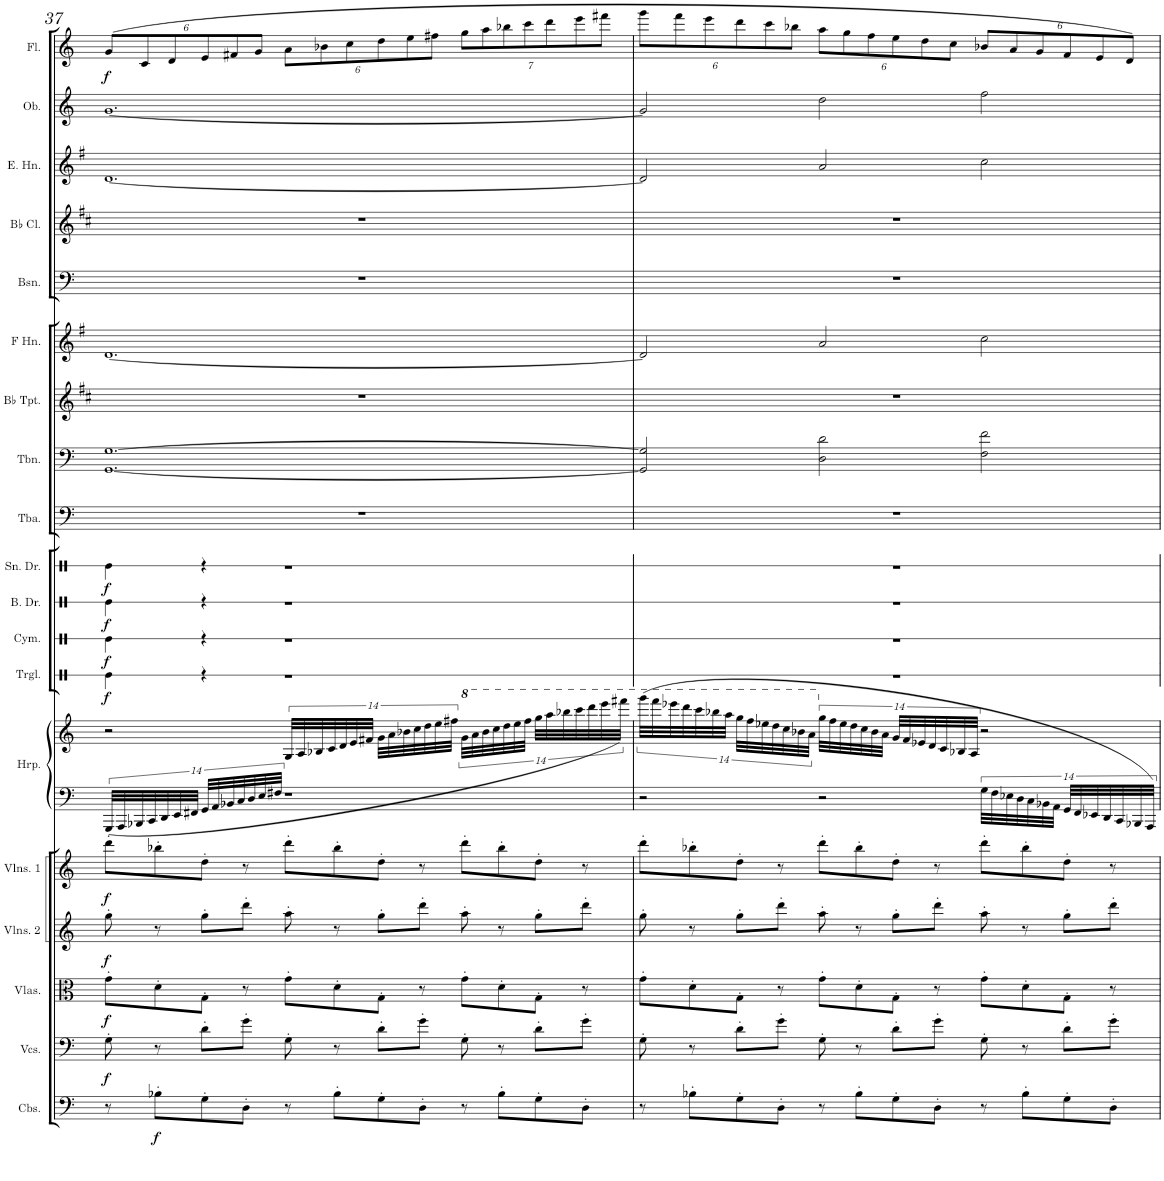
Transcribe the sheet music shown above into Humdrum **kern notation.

**kern	**dynam	**kern	**dynam	**kern	**dynam	**kern	**dynam	**kern	**dynam	**kern	**kern	**kern	**dynam	**kern	**dynam	**kern	**dynam	**kern	**dynam	**kern	**kern	**kern	**kern	**kern	**kern	**kern	**kern	**kern	**dynam
*part19	*part19	*part18	*part18	*part17	*part17	*part16	*part16	*part15	*part15	*part14	*part14	*part13	*part13	*part12	*part12	*part11	*part11	*part10	*part10	*part9	*part8	*part7	*part6	*part5	*part4	*part3	*part2	*part1	*part1
*staff20	*staff20	*staff19	*staff19	*staff18	*staff18	*staff17	*staff17	*staff16	*staff16	*staff15	*staff14	*staff13	*staff13	*staff12	*staff12	*staff11	*staff11	*staff10	*staff10	*staff9	*staff8	*staff7	*staff6	*staff5	*staff4	*staff3	*staff2	*staff1	*staff1
*I"Contrabasses	*	*I"Violoncellos	*	*I"Violas	*	*I"Violins 2	*	*I"Violins 1	*	*I"Harp	*	*I"Triangle	*	*I"Cymbal	*	*I"Bass Drum	*	*I"Snare Drum	*	*I"Tuba	*I"Trombone	*I"Bb Trumpet	*I"F Horn	*I"Bassoon	*I"Bb Clarinet	*I"English Horn	*I"Oboe	*I"Flute	*
*I'Cbs.	*	*I'Vcs.	*	*I'Vlas.	*	*I'Vlns. 2	*	*I'Vlns. 1	*	*I'Hrp.	*	*I'Trgl.	*	*I'Cym.	*	*I'B. Dr.	*	*I'Sn. Dr.	*	*I'Tba.	*I'Tbn.	*I'Bb Tpt.	*I'F Hn.	*I'Bsn.	*I'Bb Cl.	*I'E. Hn.	*I'Ob.	*I'Fl.	*
!!LO:PB:g=z
*clefF4	*	*clefF4	*	*clefC3	*	*clefG2	*	*clefG2	*	*clefF4	*clefG2	*clefX	*	*clefX	*	*clefX	*	*clefX	*	*clefF4	*clefF4	*clefG2	*clefG2	*clefF4	*clefG2	*clefG2	*clefG2	*clefG2	*
*Trd7c12	*	*	*	*	*	*	*	*	*	*	*	*	*	*	*	*	*	*	*	*	*	*Trd1c2	*Trd4c7	*	*Trd1c2	*Trd4c7	*	*	*
*k[]	*	*k[]	*	*k[]	*	*k[]	*	*k[]	*	*k[]	*k[]	*k[]	*	*k[]	*	*k[]	*	*k[]	*	*k[]	*k[]	*k[f#c#]	*k[f#]	*k[]	*k[f#c#]	*k[f#]	*k[]	*k[]	*
*M3/2	*	*M3/2	*	*M3/2	*	*M3/2	*	*M3/2	*	*M3/2	*M3/2	*M3/2	*	*M3/2	*	*M3/2	*	*M3/2	*	*M3/2	*M3/2	*M3/2	*M3/2	*M3/2	*M3/2	*M3/2	*M3/2	*M3/2	*
*	*	*	*	*	*	*	*	*	*	*	*	*	*	*	*	*	*	*	*	*	*	*	*	*	*	*	*	*Xbrackettup	*
=37	=37	=37	=37	=37	=37	=37	=37	=37	=37	=37	=37	=37	=37	=37	=37	=37	=37	=37	=37	=37	=37	=37	=37	=37	=37	=37	=37	=37	=37
!	!	!	!LO:DY:b	!	!LO:DY:b	!	!LO:DY:b	!	!LO:DY:b	!	!	!	!LO:DY:b	!	!LO:DY:b	!	!LO:DY:b	!	!LO:DY:b	!	!	!	!	!	!	!	!	!	!LO:DY:b
8r	.	8G'\	f	8g'\L	f	8gg'\	f	8ddd'\L	f	(28GGG/LLL	2r	4Re\	f	4Re\	f	4Re\	f	4Re\	f	1.r	[1.GG [1.G	1.r	[1.d	1.r	1.r	[1.d	[1.g	(12g/L	f
.	.	.	.	.	.	.	.	.	.	28AAA/	.	.	.	.	.	.	.	.	.	.	.	.	.	.	.	.	.	.	.
.	.	.	.	.	.	.	.	.	.	28BBB-X/	.	.	.	.	.	.	.	.	.	.	.	.	.	.	.	.	.	.	.
.	.	.	.	.	.	.	.	.	.	.	.	.	.	.	.	.	.	.	.	.	.	.	.	.	.	.	.	12c/	.
.	.	.	.	.	.	.	.	.	.	28CC/	.	.	.	.	.	.	.	.	.	.	.	.	.	.	.	.	.	.	.
!	!LO:DY:b	!	!	!	!	!	!	!	!	!	!	!	!	!	!	!	!	!	!	!	!	!	!	!	!	!	!	!	!
8B-X'\L	f	8r	.	8d'\	.	8r	.	8bb-X'\	.	.	.	.	.	.	.	.	.	.	.	.	.	.	.	.	.	.	.	.	.
.	.	.	.	.	.	.	.	.	.	28DD/	.	.	.	.	.	.	.	.	.	.	.	.	.	.	.	.	.	.	.
.	.	.	.	.	.	.	.	.	.	.	.	.	.	.	.	.	.	.	.	.	.	.	.	.	.	.	.	12d/	.
.	.	.	.	.	.	.	.	.	.	28EE/	.	.	.	.	.	.	.	.	.	.	.	.	.	.	.	.	.	.	.
.	.	.	.	.	.	.	.	.	.	28FF#X/JJJ	.	.	.	.	.	.	.	.	.	.	.	.	.	.	.	.	.	.	.
8G'\	.	8d'\L	.	8G'\J	.	8gg'\L	.	8dd'\J	.	28GG/LLL	.	4r	.	4r	.	4r	.	4r	.	.	.	.	.	.	.	.	.	12e/	.
.	.	.	.	.	.	.	.	.	.	28AA/	.	.	.	.	.	.	.	.	.	.	.	.	.	.	.	.	.	.	.
.	.	.	.	.	.	.	.	.	.	28BB-X/	.	.	.	.	.	.	.	.	.	.	.	.	.	.	.	.	.	.	.
.	.	.	.	.	.	.	.	.	.	.	.	.	.	.	.	.	.	.	.	.	.	.	.	.	.	.	.	12f#X/	.
.	.	.	.	.	.	.	.	.	.	28C/	.	.	.	.	.	.	.	.	.	.	.	.	.	.	.	.	.	.	.
8D'\J	.	8g'\J	.	8r	.	8ddd'\J	.	8r	.	.	.	.	.	.	.	.	.	.	.	.	.	.	.	.	.	.	.	.	.
.	.	.	.	.	.	.	.	.	.	28D/	.	.	.	.	.	.	.	.	.	.	.	.	.	.	.	.	.	.	.
.	.	.	.	.	.	.	.	.	.	.	.	.	.	.	.	.	.	.	.	.	.	.	.	.	.	.	.	12g/J	.
.	.	.	.	.	.	.	.	.	.	28E/	.	.	.	.	.	.	.	.	.	.	.	.	.	.	.	.	.	.	.
.	.	.	.	.	.	.	.	.	.	28F#X/JJJ	.	.	.	.	.	.	.	.	.	.	.	.	.	.	.	.	.	.	.
8r	.	8G'\	.	8g'\L	.	8aa'\	.	8ddd'\L	.	1r	28G/LLL	1r	.	1r	.	1r	.	1r	.	.	.	.	.	.	.	.	.	12a\L	.
.	.	.	.	.	.	.	.	.	.	.	28A/	.	.	.	.	.	.	.	.	.	.	.	.	.	.	.	.	.	.
.	.	.	.	.	.	.	.	.	.	.	28B-X/	.	.	.	.	.	.	.	.	.	.	.	.	.	.	.	.	.	.
.	.	.	.	.	.	.	.	.	.	.	.	.	.	.	.	.	.	.	.	.	.	.	.	.	.	.	.	12b-X\	.
.	.	.	.	.	.	.	.	.	.	.	28c/	.	.	.	.	.	.	.	.	.	.	.	.	.	.	.	.	.	.
8B-'\L	.	8r	.	8d'\	.	8r	.	8bb-'\	.	.	.	.	.	.	.	.	.	.	.	.	.	.	.	.	.	.	.	.	.
.	.	.	.	.	.	.	.	.	.	.	28d/	.	.	.	.	.	.	.	.	.	.	.	.	.	.	.	.	.	.
.	.	.	.	.	.	.	.	.	.	.	.	.	.	.	.	.	.	.	.	.	.	.	.	.	.	.	.	12cc\	.
.	.	.	.	.	.	.	.	.	.	.	28e/	.	.	.	.	.	.	.	.	.	.	.	.	.	.	.	.	.	.
.	.	.	.	.	.	.	.	.	.	.	28f#X/JJJ	.	.	.	.	.	.	.	.	.	.	.	.	.	.	.	.	.	.
8G'\	.	8d'\L	.	8G'\J	.	8gg'\L	.	8dd'\J	.	.	28g\LLL	.	.	.	.	.	.	.	.	.	.	.	.	.	.	.	.	12dd\	.
.	.	.	.	.	.	.	.	.	.	.	28a\	.	.	.	.	.	.	.	.	.	.	.	.	.	.	.	.	.	.
.	.	.	.	.	.	.	.	.	.	.	28b-X\	.	.	.	.	.	.	.	.	.	.	.	.	.	.	.	.	.	.
.	.	.	.	.	.	.	.	.	.	.	.	.	.	.	.	.	.	.	.	.	.	.	.	.	.	.	.	12ee\	.
.	.	.	.	.	.	.	.	.	.	.	28cc\	.	.	.	.	.	.	.	.	.	.	.	.	.	.	.	.	.	.
8D'\J	.	8g'\J	.	8r	.	8ddd'\J	.	8r	.	.	.	.	.	.	.	.	.	.	.	.	.	.	.	.	.	.	.	.	.
.	.	.	.	.	.	.	.	.	.	.	28dd\	.	.	.	.	.	.	.	.	.	.	.	.	.	.	.	.	.	.
.	.	.	.	.	.	.	.	.	.	.	.	.	.	.	.	.	.	.	.	.	.	.	.	.	.	.	.	12ff#X\J	.
.	.	.	.	.	.	.	.	.	.	.	28ee\	.	.	.	.	.	.	.	.	.	.	.	.	.	.	.	.	.	.
.	.	.	.	.	.	.	.	.	.	.	28ff#X\JJJ	.	.	.	.	.	.	.	.	.	.	.	.	.	.	.	.	.	.
*	*	*	*	*	*	*	*	*	*	*	*8va	*	*	*	*	*	*	*	*	*	*	*	*	*	*	*	*	*	*
8r	.	8G'\	.	8g'\L	.	8aa'\	.	8ddd'\L	.	.	28gg\LLL	.	.	.	.	.	.	.	.	.	.	.	.	.	.	.	.	14gg\L	.
.	.	.	.	.	.	.	.	.	.	.	28aa\	.	.	.	.	.	.	.	.	.	.	.	.	.	.	.	.	.	.
.	.	.	.	.	.	.	.	.	.	.	28bb-\	.	.	.	.	.	.	.	.	.	.	.	.	.	.	.	.	14aa\	.
.	.	.	.	.	.	.	.	.	.	.	28ccc\	.	.	.	.	.	.	.	.	.	.	.	.	.	.	.	.	.	.
8B-'\L	.	8r	.	8d'\	.	8r	.	8bb-'\	.	.	.	.	.	.	.	.	.	.	.	.	.	.	.	.	.	.	.	.	.
.	.	.	.	.	.	.	.	.	.	.	28ddd\	.	.	.	.	.	.	.	.	.	.	.	.	.	.	.	.	14bb-X\	.
.	.	.	.	.	.	.	.	.	.	.	28eee\	.	.	.	.	.	.	.	.	.	.	.	.	.	.	.	.	.	.
.	.	.	.	.	.	.	.	.	.	.	28fff#\JJJ	.	.	.	.	.	.	.	.	.	.	.	.	.	.	.	.	14ccc\	.
8G'\	.	8d'\L	.	8G'\J	.	8gg'\L	.	8dd'\J	.	.	28ggg\LLL	.	.	.	.	.	.	.	.	.	.	.	.	.	.	.	.	.	.
.	.	.	.	.	.	.	.	.	.	.	28aaa\	.	.	.	.	.	.	.	.	.	.	.	.	.	.	.	.	14ddd\	.
.	.	.	.	.	.	.	.	.	.	.	28bbb-X\	.	.	.	.	.	.	.	.	.	.	.	.	.	.	.	.	.	.
.	.	.	.	.	.	.	.	.	.	.	28cccc\	.	.	.	.	.	.	.	.	.	.	.	.	.	.	.	.	14eee\	.
8D'\J	.	8g'\J	.	8r	.	8ddd'\J	.	8r	.	.	.	.	.	.	.	.	.	.	.	.	.	.	.	.	.	.	.	.	.
.	.	.	.	.	.	.	.	.	.	.	28dddd\	.	.	.	.	.	.	.	.	.	.	.	.	.	.	.	.	.	.
.	.	.	.	.	.	.	.	.	.	.	28eeee\	.	.	.	.	.	.	.	.	.	.	.	.	.	.	.	.	14fff#X\J	.
.	.	.	.	.	.	.	.	.	.	.	(28ffff#X\JJJ	.	.	.	.	.	.	.	.	.	.	.	.	.	.	.	.	.	.
=38	=38	=38	=38	=38	=38	=38	=38	=38	=38	=38	=38	=38	=38	=38	=38	=38	=38	=38	=38	=38	=38	=38	=38	=38	=38	=38	=38	=38	=38
8r	.	8G'\	.	8g'\L	.	8gg'\	.	8ddd'\L	.	2r	28gggg\LLL	1.r	.	1.r	.	1.r	.	1.r	.	1.r	2GG/] 2G/]	1.r	2d/]	1.r	1.r	2d/]	2g/]	12ggg\L	.
.	.	.	.	.	.	.	.	.	.	.	28ffff\	.	.	.	.	.	.	.	.	.	.	.	.	.	.	.	.	.	.
.	.	.	.	.	.	.	.	.	.	.	28eeee-X\	.	.	.	.	.	.	.	.	.	.	.	.	.	.	.	.	.	.
.	.	.	.	.	.	.	.	.	.	.	.	.	.	.	.	.	.	.	.	.	.	.	.	.	.	.	.	12fff\	.
.	.	.	.	.	.	.	.	.	.	.	28dddd\	.	.	.	.	.	.	.	.	.	.	.	.	.	.	.	.	.	.
8B-X'\L	.	8r	.	8d'\	.	8r	.	8bb-X'\	.	.	.	.	.	.	.	.	.	.	.	.	.	.	.	.	.	.	.	.	.
.	.	.	.	.	.	.	.	.	.	.	28cccc\	.	.	.	.	.	.	.	.	.	.	.	.	.	.	.	.	.	.
.	.	.	.	.	.	.	.	.	.	.	.	.	.	.	.	.	.	.	.	.	.	.	.	.	.	.	.	12eee\	.
.	.	.	.	.	.	.	.	.	.	.	28bbb-X\	.	.	.	.	.	.	.	.	.	.	.	.	.	.	.	.	.	.
.	.	.	.	.	.	.	.	.	.	.	28aaa\JJJ	.	.	.	.	.	.	.	.	.	.	.	.	.	.	.	.	.	.
8G'\	.	8d'\L	.	8G'\J	.	8gg'\L	.	8dd'\J	.	.	28ggg\LLL	.	.	.	.	.	.	.	.	.	.	.	.	.	.	.	.	12ddd\	.
.	.	.	.	.	.	.	.	.	.	.	28fff\	.	.	.	.	.	.	.	.	.	.	.	.	.	.	.	.	.	.
.	.	.	.	.	.	.	.	.	.	.	28eee-X\	.	.	.	.	.	.	.	.	.	.	.	.	.	.	.	.	.	.
.	.	.	.	.	.	.	.	.	.	.	.	.	.	.	.	.	.	.	.	.	.	.	.	.	.	.	.	12ccc\	.
.	.	.	.	.	.	.	.	.	.	.	28ddd\	.	.	.	.	.	.	.	.	.	.	.	.	.	.	.	.	.	.
8D'\J	.	8g'\J	.	8r	.	8ddd'\J	.	8r	.	.	.	.	.	.	.	.	.	.	.	.	.	.	.	.	.	.	.	.	.
.	.	.	.	.	.	.	.	.	.	.	28ccc\	.	.	.	.	.	.	.	.	.	.	.	.	.	.	.	.	.	.
.	.	.	.	.	.	.	.	.	.	.	.	.	.	.	.	.	.	.	.	.	.	.	.	.	.	.	.	12bb-X\J	.
.	.	.	.	.	.	.	.	.	.	.	28bb-X\	.	.	.	.	.	.	.	.	.	.	.	.	.	.	.	.	.	.
.	.	.	.	.	.	.	.	.	.	.	28aa\JJJ	.	.	.	.	.	.	.	.	.	.	.	.	.	.	.	.	.	.
*	*	*	*	*	*	*	*	*	*	*	*X8va	*	*	*	*	*	*	*	*	*	*	*	*	*	*	*	*	*	*
8r	.	8G'\	.	8g'\L	.	8aa'\	.	8ddd'\L	.	2r	28gg\LLL	.	.	.	.	.	.	.	.	.	2D\ 2d\	.	2a/	.	.	2a/	2dd\	12aa\L	.
.	.	.	.	.	.	.	.	.	.	.	28ff\	.	.	.	.	.	.	.	.	.	.	.	.	.	.	.	.	.	.
.	.	.	.	.	.	.	.	.	.	.	28ee-\	.	.	.	.	.	.	.	.	.	.	.	.	.	.	.	.	.	.
.	.	.	.	.	.	.	.	.	.	.	.	.	.	.	.	.	.	.	.	.	.	.	.	.	.	.	.	12gg\	.
.	.	.	.	.	.	.	.	.	.	.	28dd\	.	.	.	.	.	.	.	.	.	.	.	.	.	.	.	.	.	.
8B-'\L	.	8r	.	8d'\	.	8r	.	8bb-'\	.	.	.	.	.	.	.	.	.	.	.	.	.	.	.	.	.	.	.	.	.
.	.	.	.	.	.	.	.	.	.	.	28cc\	.	.	.	.	.	.	.	.	.	.	.	.	.	.	.	.	.	.
.	.	.	.	.	.	.	.	.	.	.	.	.	.	.	.	.	.	.	.	.	.	.	.	.	.	.	.	12ff\	.
.	.	.	.	.	.	.	.	.	.	.	28b-\	.	.	.	.	.	.	.	.	.	.	.	.	.	.	.	.	.	.
.	.	.	.	.	.	.	.	.	.	.	28a\JJJ	.	.	.	.	.	.	.	.	.	.	.	.	.	.	.	.	.	.
8G'\	.	8d'\L	.	8G'\J	.	8gg'\L	.	8dd'\J	.	.	28g/LLL	.	.	.	.	.	.	.	.	.	.	.	.	.	.	.	.	12ee\	.
.	.	.	.	.	.	.	.	.	.	.	28f/	.	.	.	.	.	.	.	.	.	.	.	.	.	.	.	.	.	.
.	.	.	.	.	.	.	.	.	.	.	28e-X/	.	.	.	.	.	.	.	.	.	.	.	.	.	.	.	.	.	.
.	.	.	.	.	.	.	.	.	.	.	.	.	.	.	.	.	.	.	.	.	.	.	.	.	.	.	.	12dd\	.
.	.	.	.	.	.	.	.	.	.	.	28d/	.	.	.	.	.	.	.	.	.	.	.	.	.	.	.	.	.	.
8D'\J	.	8g'\J	.	8r	.	8ddd'\J	.	8r	.	.	.	.	.	.	.	.	.	.	.	.	.	.	.	.	.	.	.	.	.
.	.	.	.	.	.	.	.	.	.	.	28c/	.	.	.	.	.	.	.	.	.	.	.	.	.	.	.	.	.	.
.	.	.	.	.	.	.	.	.	.	.	.	.	.	.	.	.	.	.	.	.	.	.	.	.	.	.	.	12cc\J	.
.	.	.	.	.	.	.	.	.	.	.	28B-X/	.	.	.	.	.	.	.	.	.	.	.	.	.	.	.	.	.	.
.	.	.	.	.	.	.	.	.	.	.	28A/JJJ	.	.	.	.	.	.	.	.	.	.	.	.	.	.	.	.	.	.
8r	.	8G'\	.	8g'\L	.	8aa'\	.	8ddd'\L	.	28G\LLL	2r	.	.	.	.	.	.	.	.	.	2F\ 2f\	.	2cc\	.	.	2cc\	2ff\	12b-X/L	.
.	.	.	.	.	.	.	.	.	.	28F\	.	.	.	.	.	.	.	.	.	.	.	.	.	.	.	.	.	.	.
.	.	.	.	.	.	.	.	.	.	28E-X\	.	.	.	.	.	.	.	.	.	.	.	.	.	.	.	.	.	.	.
.	.	.	.	.	.	.	.	.	.	.	.	.	.	.	.	.	.	.	.	.	.	.	.	.	.	.	.	12a/	.
.	.	.	.	.	.	.	.	.	.	28D\	.	.	.	.	.	.	.	.	.	.	.	.	.	.	.	.	.	.	.
8B-'\L	.	8r	.	8d'\	.	8r	.	8bb-'\	.	.	.	.	.	.	.	.	.	.	.	.	.	.	.	.	.	.	.	.	.
.	.	.	.	.	.	.	.	.	.	28C\	.	.	.	.	.	.	.	.	.	.	.	.	.	.	.	.	.	.	.
.	.	.	.	.	.	.	.	.	.	.	.	.	.	.	.	.	.	.	.	.	.	.	.	.	.	.	.	12g/	.
.	.	.	.	.	.	.	.	.	.	28BB-X\	.	.	.	.	.	.	.	.	.	.	.	.	.	.	.	.	.	.	.
.	.	.	.	.	.	.	.	.	.	28AA\JJJ	.	.	.	.	.	.	.	.	.	.	.	.	.	.	.	.	.	.	.
8G'\	.	8d'\L	.	8G'\J	.	8gg'\L	.	8dd'\J	.	28GG/LLL	.	.	.	.	.	.	.	.	.	.	.	.	.	.	.	.	.	12f/	.
.	.	.	.	.	.	.	.	.	.	28FF/	.	.	.	.	.	.	.	.	.	.	.	.	.	.	.	.	.	.	.
.	.	.	.	.	.	.	.	.	.	28EE-X/	.	.	.	.	.	.	.	.	.	.	.	.	.	.	.	.	.	.	.
.	.	.	.	.	.	.	.	.	.	.	.	.	.	.	.	.	.	.	.	.	.	.	.	.	.	.	.	12e/	.
.	.	.	.	.	.	.	.	.	.	28DD/	.	.	.	.	.	.	.	.	.	.	.	.	.	.	.	.	.	.	.
8D'\J	.	8g'\J	.	8r	.	8ddd'\J	.	8r	.	.	.	.	.	.	.	.	.	.	.	.	.	.	.	.	.	.	.	.	.
.	.	.	.	.	.	.	.	.	.	28CC/	.	.	.	.	.	.	.	.	.	.	.	.	.	.	.	.	.	.	.
.	.	.	.	.	.	.	.	.	.	.	.	.	.	.	.	.	.	.	.	.	.	.	.	.	.	.	.	12d/J)	.
.	.	.	.	.	.	.	.	.	.	28BBB-X/	.	.	.	.	.	.	.	.	.	.	.	.	.	.	.	.	.	.	.
.	.	.	.	.	.	.	.	.	.	28AAA/JJJ)	.	.	.	.	.	.	.	.	.	.	.	.	.	.	.	.	.	.	.
=	=	=	=	=	=	=	=	=	=	=	=	=	=	=	=	=	=	=	=	=	=	=	=	=	=	=	=	=	=
*-	*-	*-	*-	*-	*-	*-	*-	*-	*-	*-	*-	*-	*-	*-	*-	*-	*-	*-	*-	*-	*-	*-	*-	*-	*-	*-	*-	*-	*-
